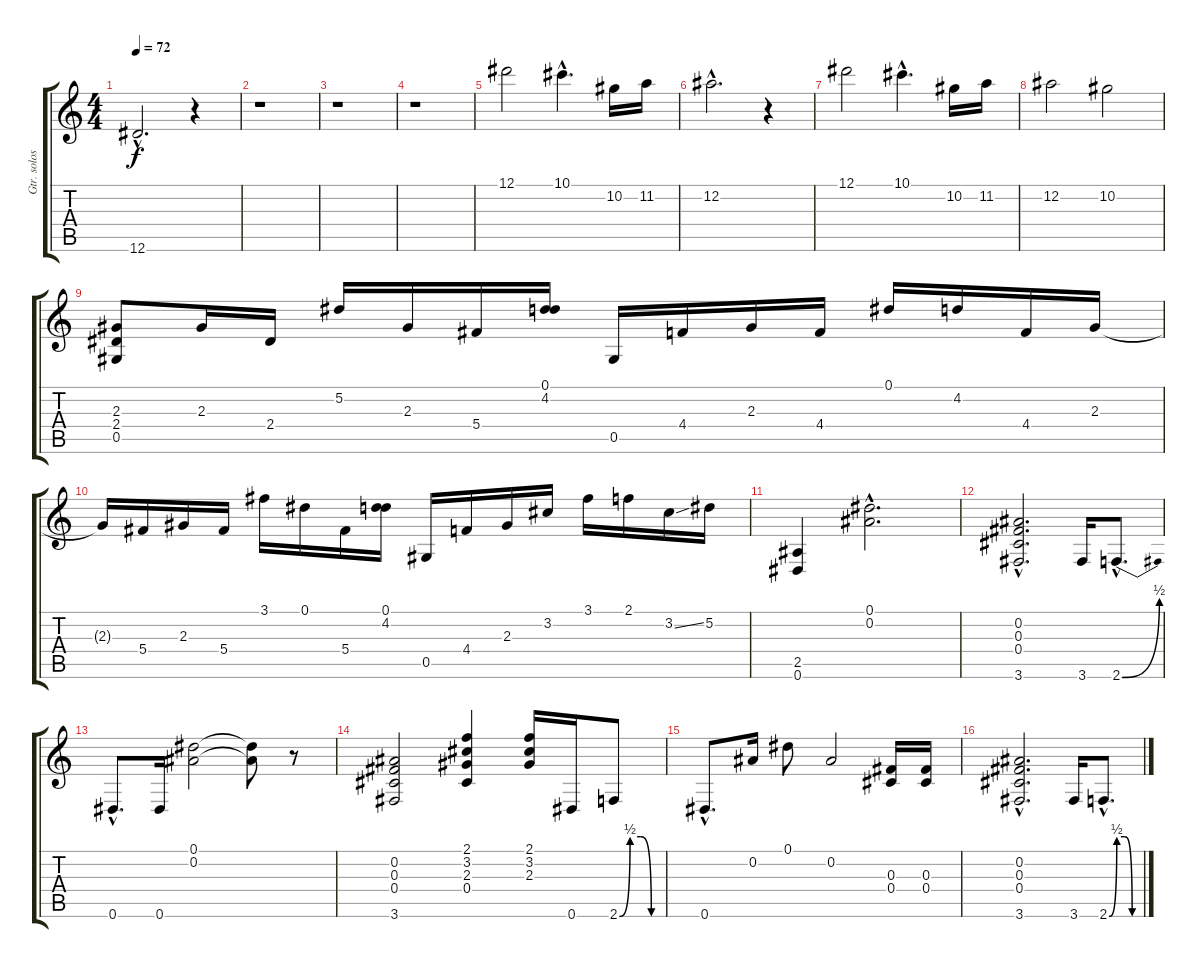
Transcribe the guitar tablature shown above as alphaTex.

\track ("Gtr. solos" "Gtr. solos") {instrument overdrivenguitar}
\staff {score tabs}
\tuning (Eb4 Bb3 Gb3 Db3 Ab2 Eb2) {hide}
\ts (4 4)
\tempo 72
\clef g2
\ks c
12.6{hac}.2{d dy f} r.4 |
r.1 |
r.1 |
r.1 |
12.1.2 10.1{hac}.4{d} 10.2.16 11.2.16 |
12.2{hac}.2{d} r.4 |
12.1.2 10.1{hac}.4{d} 10.2.16 11.2.16 |
12.2.2 10.2.2 |
(2.3 2.4 0.5).8 2.3.16 2.4.16 5.2.16 2.3.16 5.4.16 (0.1 4.2).16 0.5.16 4.4.16 2.3.16 4.4.16 0.1.16 4.2.16 4.4.16 2.3.16 |
2.3{t}.16 5.4.16 2.3.16 5.4.16 3.1.16 0.1.16 5.4.16 (0.1 4.2).16 0.5.16 4.4.16 2.3.16 3.2.16 3.1.16 2.1.16 3.2{ss}.16 5.2.16 |
(2.5 0.6).4 (0.1{hac} 0.2{hac}).2{d} |
(0.2{hac} 0.3{hac} 0.4{hac} 3.6{hac}).2{d} 3.6.16 2.6{be (bend 0 0 60 2) hac}.8{d} |
0.6{hac}.8{d} 0.6.16 (0.1 0.2).2 (0.1{t} 0.2{t}).8 r.8 |
(0.2 0.3 0.4 3.6).2 (2.1 3.2 2.3 0.4).4 (2.1 3.2 2.3).16 0.6.16 2.6{be (custom 0 0 15 2 30 2 45 0 60 0)}.8 |
0.6{hac}.8{d} 0.2.16 0.1.8 0.2.2 (0.3 0.4).16 (0.3 0.4).16 |
(0.2{hac} 0.3{hac} 0.4{hac} 3.6{hac}).2{d} 3.6.16 2.6{be (custom 0 0 15 2 30 2 45 0 60 0) hac}.8{d}
